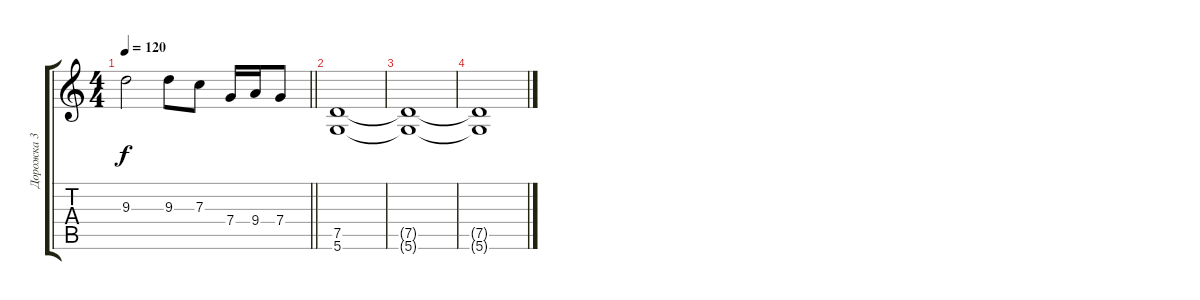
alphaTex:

\track ("Дорожка 3" "Дорожка 3") {instrument distortionguitar}
\staff {score tabs}
\tuning (D4 A3 F3 C3 G2 D2) {hide}
\ts (4 4)
\tempo 120
\clef g2
\barLineRight lightlight
\ks c
9.3.2{dy f} 9.3.8 7.3.8 7.4.16 9.4.16 7.4.8 |
(7.5 5.6).1{volume 0} |
(7.5{t} 5.6{t}).1 |
(7.5{t} 5.6{t}).1
